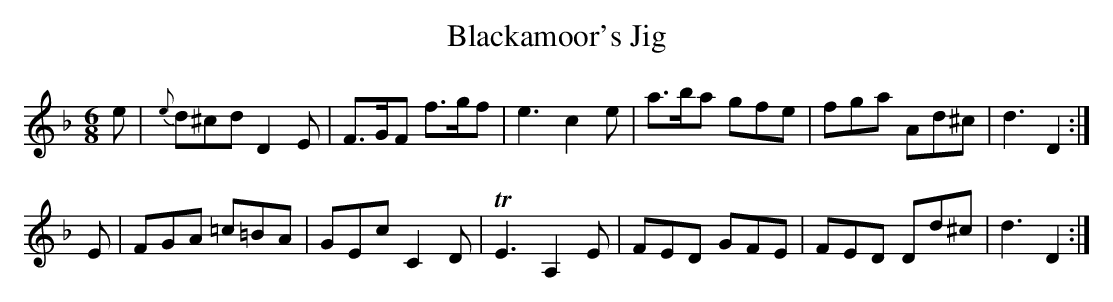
X:1
T:Blackamoor's Jig
M:6/8
L:1/8
K:D Minor
e|{e}d^cd D2E |F>GF f>gf| e3 c2e |a>ba gfe|fga Ad^c|d3 D2:|
E|   FGA =c=BA|GEc  C2D |TE3 A,2E|FED  GFE|FED Dd^c|d3 D2:|
